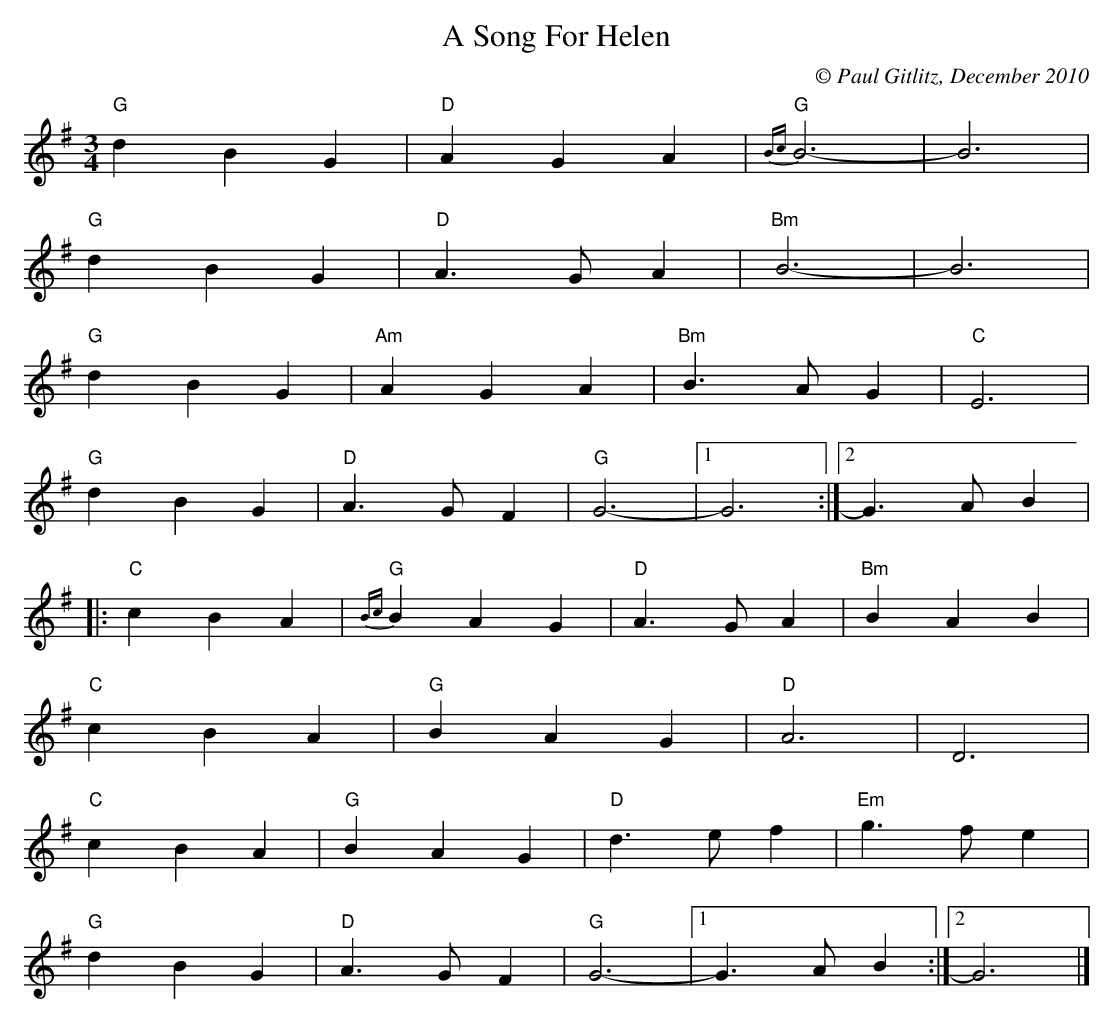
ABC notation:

X:1
T:A Song For Helen
M:3/4
L:1/4
C:© Paul Gitlitz, December 2010
K:G
"G"dBG|"D"AGA|"G"{Bc}B3-|B3|!
"G"dBG|"D"A>GA|"Bm"B3-|B3|!
"G"dBG|"Am"AGA|"Bm"B>AG|"C"E3|!
"G"dBG|"D"A>GF|"G"G3-|1G3:|2G>AB|!
|:"C"cBA|"G"{Bc}BAG|"D"A>GA|"Bm"BAB|!
"C"cBA|"G"BAG|"D"A3|D3|!
"C"cBA|"G"BAG|"D"d>ef|"Em"g>fe|!
"G"dBG|"D"A>GF|"G"G3-|1G>AB:|2G3|]
